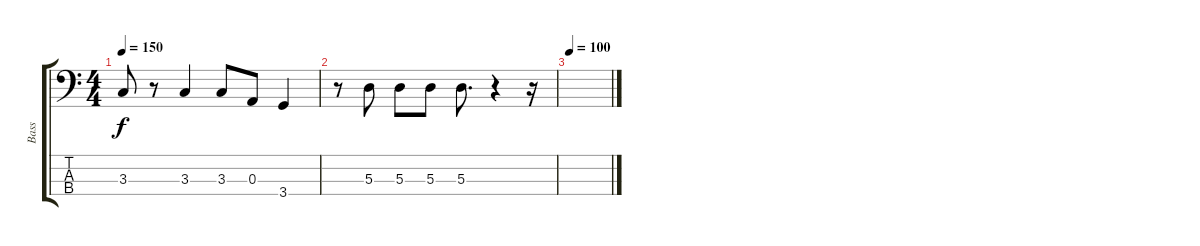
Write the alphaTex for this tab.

\track ("Bass" "Bass") {instrument electricbasspick}
\staff {score tabs}
\tuning (G2 D2 A1 E1) {hide}
\ts (4 4)
\tempo 150
\clef f4
\ks c
3.3.8{dy f} r.8 3.3.4 3.3.8 0.3.8 3.4.4 |
r.8 5.3.8 5.3.8 5.3.8 5.3.8{d} r.4 r.16 |
\tempo 100
